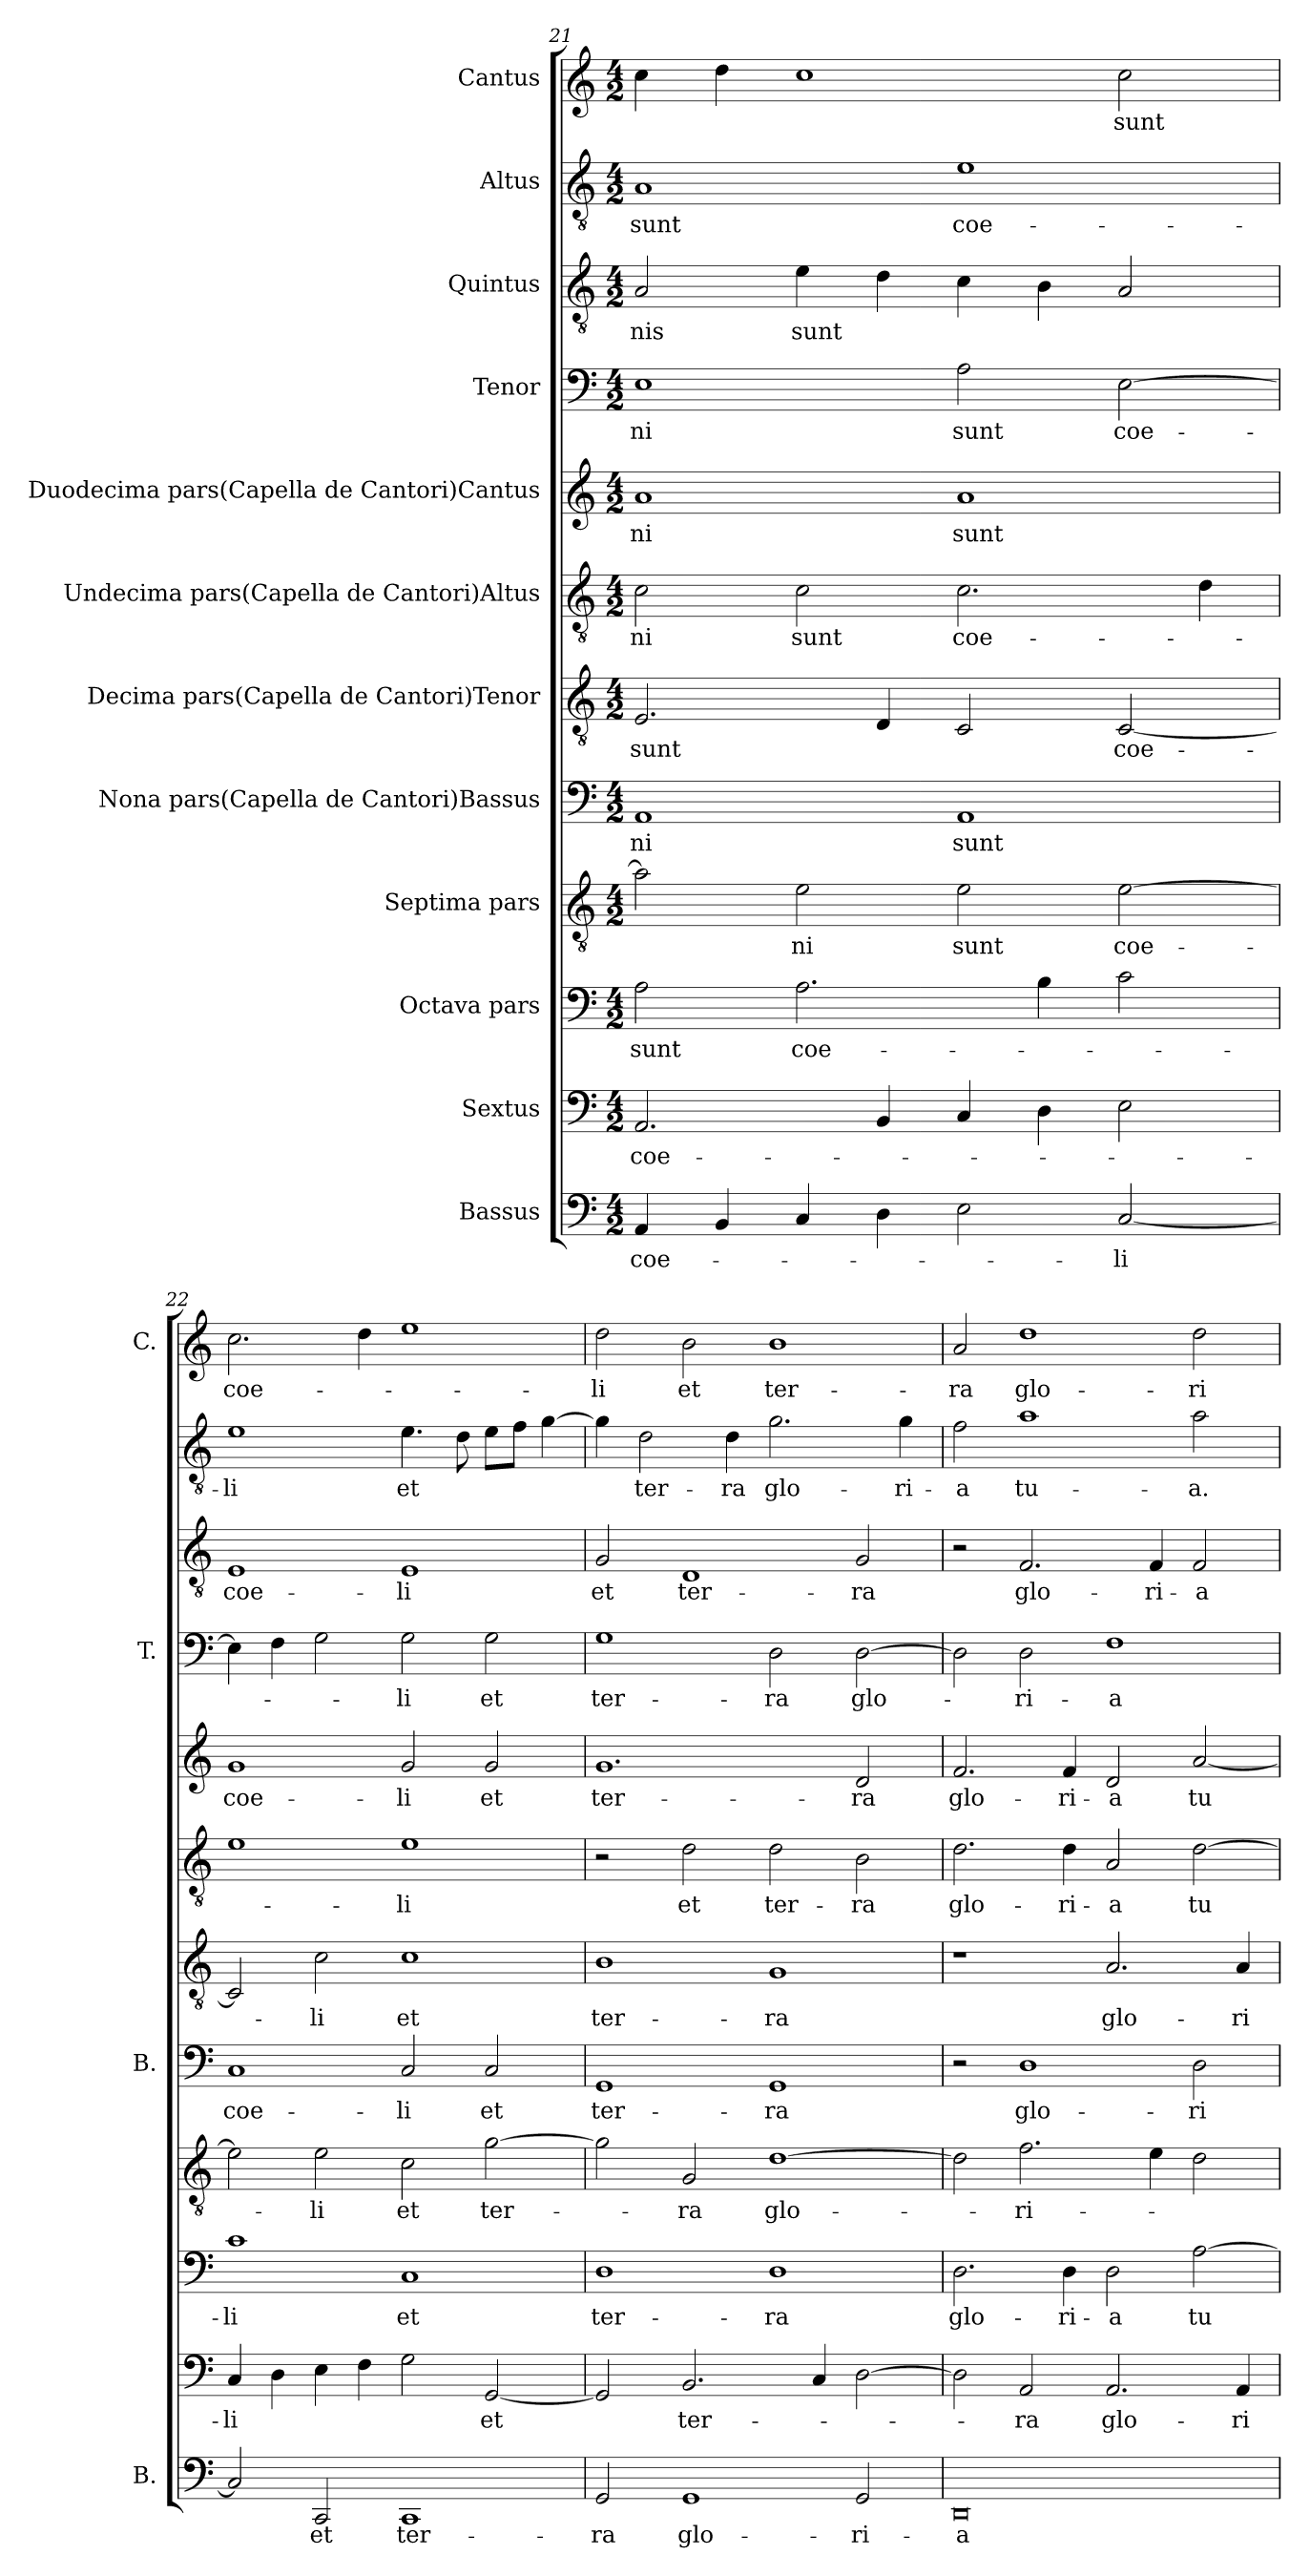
**kern	**text	**kern	**text	**kern	**text	**kern	**text	**kern	**text	**kern	**text	**kern	**text	**kern	**text	**kern	**text	**kern	**text	**kern	**text	**kern	**text
*part12	*part12	*part11	*part11	*part10	*part10	*part9	*part9	*part8	*part8	*part7	*part7	*part6	*part6	*part5	*part5	*part4	*part4	*part3	*part3	*part2	*part2	*part1	*part1
*staff12	*staff12	*staff11	*staff11	*staff10	*staff10	*staff9	*staff9	*staff8	*staff8	*staff7	*staff7	*staff6	*staff6	*staff5	*staff5	*staff4	*staff4	*staff3	*staff3	*staff2	*staff2	*staff1	*staff1
*I"Bassus	*	*I"Sextus	*	*I"Octava pars	*	*I"Septima pars	*	*I"Nona pars(Capella de Cantori)Bassus	*	*I"Decima pars(Capella de Cantori)Tenor	*	*I"Undecima pars(Capella de Cantori)Altus	*	*I"Duodecima pars(Capella de Cantori)Cantus	*	*I"Tenor	*	*I"Quintus	*	*I"Altus	*	*I"Cantus	*
*I'B.	*	*	*	*	*	*	*	*I'B.	*	*	*	*	*	*	*	*I'T.	*	*	*	*	*	*I'C.	*
!!LO:PB:g=z
*clefF4	*	*clefF4	*	*clefF4	*	*clefGv2	*	*clefF4	*	*clefGv2	*	*clefGv2	*	*clefG2	*	*clefF4	*	*clefGv2	*	*clefGv2	*	*clefG2	*
*	*	*	*	*	*	*ITrd7c12	*	*	*	*ITrd7c12	*	*ITrd7c12	*	*	*	*	*	*ITrd7c12	*	*ITrd7c12	*	*	*
*k[]	*	*k[]	*	*k[]	*	*k[]	*	*k[]	*	*k[]	*	*k[]	*	*k[]	*	*k[]	*	*k[]	*	*k[]	*	*k[]	*
*a:	*	*a:	*	*a:	*	*a:	*	*a:	*	*a:	*	*a:	*	*a:	*	*a:	*	*a:	*	*a:	*	*a:	*
*M4/2	*	*M4/2	*	*M4/2	*	*M4/2	*	*M4/2	*	*M4/2	*	*M4/2	*	*M4/2	*	*M4/2	*	*M4/2	*	*M4/2	*	*M4/2	*
=21	=21	=21	=21	=21	=21	=21	=21	=21	=21	=21	=21	=21	=21	=21	=21	=21	=21	=21	=21	=21	=21	=21	=21
!	!LO:LY:b	!	!LO:LY:b	!	!LO:LY:b	!	!	!	!LO:LY:b	!	!LO:LY:b	!	!LO:LY:b	!	!LO:LY:b	!	!LO:LY:b	!	!LO:LY:b	!	!LO:LY:b	!	!
4AA/	coe-	2.AA/	coe-	2A\	sunt	2A\]	.	1AA	-ni	2.EE/	sunt	2C\	-ni	1a	-ni	1E	-ni	2AA/	-nis	1AA	sunt	4cc\	.
4BB/	.	.	.	.	.	.	.	.	.	.	.	.	.	.	.	.	.	.	.	.	.	4dd\	.
!	!	!	!	!	!LO:LY:b	!	!LO:LY:b	!	!	!	!	!	!LO:LY:b	!	!	!	!	!	!LO:LY:b	!	!	!	!
4C/	.	.	.	2.A\	coe-	2E\	-ni	.	.	.	.	2C\	sunt	.	.	.	.	4E\	sunt	.	.	1cc	.
4D\	.	4BB/	.	.	.	.	.	.	.	4DD/	.	.	.	.	.	.	.	4D\	.	.	.	.	.
!	!	!	!	!	!	!	!LO:LY:b	!	!LO:LY:b	!	!	!	!LO:LY:b	!	!LO:LY:b	!	!LO:LY:b	!	!	!	!LO:LY:b	!	!
2E\	.	4C/	.	.	.	2E\	sunt	1AA	sunt	2CC/	.	2.C\	coe-	1a	sunt	2A\	sunt	4C\	.	1E	coe-	.	.
.	.	4D\	.	4B\	.	.	.	.	.	.	.	.	.	.	.	.	.	4BB\	.	.	.	.	.
!	!LO:LY:b	!	!	!	!	!	!LO:LY:b	!	!	!	!LO:LY:b	!	!	!	!	!	!LO:LY:b	!	!	!	!	!	!LO:LY:b
[<2C/	-li	2E\	.	2c\	.	[>2E\	coe-	.	.	[<2CC/	coe-	.	.	.	.	[>2E\	coe-	2AA/	.	.	.	2cc\	sunt
.	.	.	.	.	.	.	.	.	.	.	.	4D\	.	.	.	.	.	.	.	.	.	.	.
=22	=22	=22	=22	=22	=22	=22	=22	=22	=22	=22	=22	=22	=22	=22	=22	=22	=22	=22	=22	=22	=22	=22	=22
!	!	!	!LO:LY:b	!	!LO:LY:b	!	!	!	!LO:LY:b	!	!	!	!	!	!LO:LY:b	!	!	!	!LO:LY:b	!	!LO:LY:b	!	!LO:LY:b
2C/]	.	4C/	-li	1c	-li	2E\]	.	1C	coe-	2CC/]	.	1E	.	1g	coe-	4E\]	.	1EE	coe-	1E	-li	2.cc\	coe-
.	.	4D\	.	.	.	.	.	.	.	.	.	.	.	.	.	4F\	.	.	.	.	.	.	.
!	!LO:LY:b	!	!	!	!	!	!LO:LY:b	!	!	!	!LO:LY:b	!	!	!	!	!	!	!	!	!	!	!	!
2CC/	et	4E\	.	.	.	2E\	-li	.	.	2C\	-li	.	.	.	.	2G\	.	.	.	.	.	.	.
.	.	4F\	.	.	.	.	.	.	.	.	.	.	.	.	.	.	.	.	.	.	.	4dd\	.
!	!LO:LY:b	!	!	!	!LO:LY:b	!	!LO:LY:b	!	!LO:LY:b	!	!LO:LY:b	!	!LO:LY:b	!	!LO:LY:b	!	!LO:LY:b	!	!LO:LY:b	!	!LO:LY:b	!	!
1CC	ter-	2G\	.	1C	et	2C\	et	2C/	-li	1C	et	1E	-li	2g/	-li	2G\	-li	1EE	-li	4.E\	et	1ee	.
.	.	.	.	.	.	.	.	.	.	.	.	.	.	.	.	.	.	.	.	8D\	.	.	.
!	!	!	!LO:LY:b	!	!	!	!LO:LY:b	!	!LO:LY:b	!	!	!	!	!	!LO:LY:b	!	!LO:LY:b	!	!	!	!	!	!
.	.	[<2GG/	et	.	.	[>2G\	ter-	2C/	et	.	.	.	.	2g/	et	2G\	et	.	.	8E\L	.	.	.
.	.	.	.	.	.	.	.	.	.	.	.	.	.	.	.	.	.	.	.	8F\J	.	.	.
.	.	.	.	.	.	.	.	.	.	.	.	.	.	.	.	.	.	.	.	[>4G\	.	.	.
=23	=23	=23	=23	=23	=23	=23	=23	=23	=23	=23	=23	=23	=23	=23	=23	=23	=23	=23	=23	=23	=23	=23	=23
!	!LO:LY:b	!	!	!	!LO:LY:b	!	!	!	!LO:LY:b	!	!LO:LY:b	!	!	!	!LO:LY:b	!	!LO:LY:b	!	!LO:LY:b	!	!	!	!LO:LY:b
2GG/	-ra	2GG/]	.	1D	ter-	2G\]	.	1GG	ter-	1BB	ter-	2r	.	1.g	ter-	1G	ter-	2GG/	et	4G\]	.	2dd\	-li
!	!	!	!	!	!	!	!	!	!	!	!	!	!	!	!	!	!	!	!	!	!LO:LY:b	!	!
.	.	.	.	.	.	.	.	.	.	.	.	.	.	.	.	.	.	.	.	2D\	ter-	.	.
!	!LO:LY:b	!	!LO:LY:b	!	!	!	!LO:LY:b	!	!	!	!	!	!LO:LY:b	!	!	!	!	!	!LO:LY:b	!	!	!	!LO:LY:b
1GG	glo-	2.BB/	ter-	.	.	2GG/	-ra	.	.	.	.	2D\	et	.	.	.	.	1DD	ter-	.	.	2b\	et
!	!	!	!	!	!	!	!	!	!	!	!	!	!	!	!	!	!	!	!	!	!LO:LY:b	!	!
.	.	.	.	.	.	.	.	.	.	.	.	.	.	.	.	.	.	.	.	4D\	-ra	.	.
!	!	!	!	!	!LO:LY:b	!	!LO:LY:b	!	!LO:LY:b	!	!LO:LY:b	!	!LO:LY:b	!	!	!	!LO:LY:b	!	!	!	!LO:LY:b	!	!LO:LY:b
.	.	.	.	1D	-ra	[>1D	glo-	1GG	-ra	1GG	-ra	2D\	ter-	.	.	2D\	-ra	.	.	2.G\	glo-	1b	ter-
.	.	4C/	.	.	.	.	.	.	.	.	.	.	.	.	.	.	.	.	.	.	.	.	.
!	!LO:LY:b	!	!	!	!	!	!	!	!	!	!	!	!LO:LY:b	!	!LO:LY:b	!	!LO:LY:b	!	!LO:LY:b	!	!	!	!
2GG/	-ri-	[>2D\	.	.	.	.	.	.	.	.	.	2BB\	-ra	2d/	-ra	[>2D\	glo-	2GG/	-ra	.	.	.	.
!	!	!	!	!	!	!	!	!	!	!	!	!	!	!	!	!	!	!	!	!	!LO:LY:b	!	!
.	.	.	.	.	.	.	.	.	.	.	.	.	.	.	.	.	.	.	.	4G\	-ri-	.	.
=24	=24	=24	=24	=24	=24	=24	=24	=24	=24	=24	=24	=24	=24	=24	=24	=24	=24	=24	=24	=24	=24	=24	=24
!	!LO:LY:b	!	!	!	!LO:LY:b	!	!	!	!	!	!	!	!LO:LY:b	!	!LO:LY:b	!	!	!	!	!	!LO:LY:b	!	!LO:LY:b
0DD	-a	2D\]	.	2.D\	glo-	2D\]	.	2r	.	1r	.	2.D\	glo-	2.f/	glo-	2D\]	.	2r	.	2F\	-a	2a/	-ra
!	!	!	!LO:LY:b	!	!	!	!LO:LY:b	!	!LO:LY:b	!	!	!	!	!	!	!	!LO:LY:b	!	!LO:LY:b	!	!LO:LY:b	!	!LO:LY:b
.	.	2AA/	-ra	.	.	2.F\	-ri-	1D	glo-	.	.	.	.	.	.	2D\	-ri-	2.FF/	glo-	1A	tu-	1dd	glo-
!	!	!	!	!	!LO:LY:b	!	!	!	!	!	!	!	!LO:LY:b	!	!LO:LY:b	!	!	!	!	!	!	!	!
.	.	.	.	4D\	-ri-	.	.	.	.	.	.	4D\	-ri-	4f/	-ri-	.	.	.	.	.	.	.	.
!	!	!	!LO:LY:b	!	!LO:LY:b	!	!	!	!	!	!LO:LY:b	!	!LO:LY:b	!	!LO:LY:b	!	!LO:LY:b	!	!	!	!	!	!
.	.	2.AA/	glo-	2D\	-a	.	.	.	.	2.AA/	glo-	2AA/	-a	2d/	-a	1F	-a	.	.	.	.	.	.
!	!	!	!	!	!	!	!	!	!	!	!	!	!	!	!	!	!	!	!LO:LY:b	!	!	!	!
.	.	.	.	.	.	4E\	.	.	.	.	.	.	.	.	.	.	.	4FF/	-ri-	.	.	.	.
!	!	!	!	!	!LO:LY:b	!	!	!	!LO:LY:b	!	!	!	!LO:LY:b	!	!LO:LY:b	!	!	!	!LO:LY:b	!	!LO:LY:b	!	!LO:LY:b
.	.	.	.	[>2A\	tu-	2D\	.	2D\	-ri-	.	.	[>2D\	tu-	[<2a/	tu-	.	.	2FF/	-a	2A\	-a.	2dd\	-ri-
!	!	!	!LO:LY:b	!	!	!	!	!	!	!	!LO:LY:b	!	!	!	!	!	!	!	!	!	!	!	!
.	.	4AA/	-ri-	.	.	.	.	.	.	4AA/	-ri-	.	.	.	.	.	.	.	.	.	.	.	.
=	=	=	=	=	=	=	=	=	=	=	=	=	=	=	=	=	=	=	=	=	=	=	=
*-	*-	*-	*-	*-	*-	*-	*-	*-	*-	*-	*-	*-	*-	*-	*-	*-	*-	*-	*-	*-	*-	*-	*-
